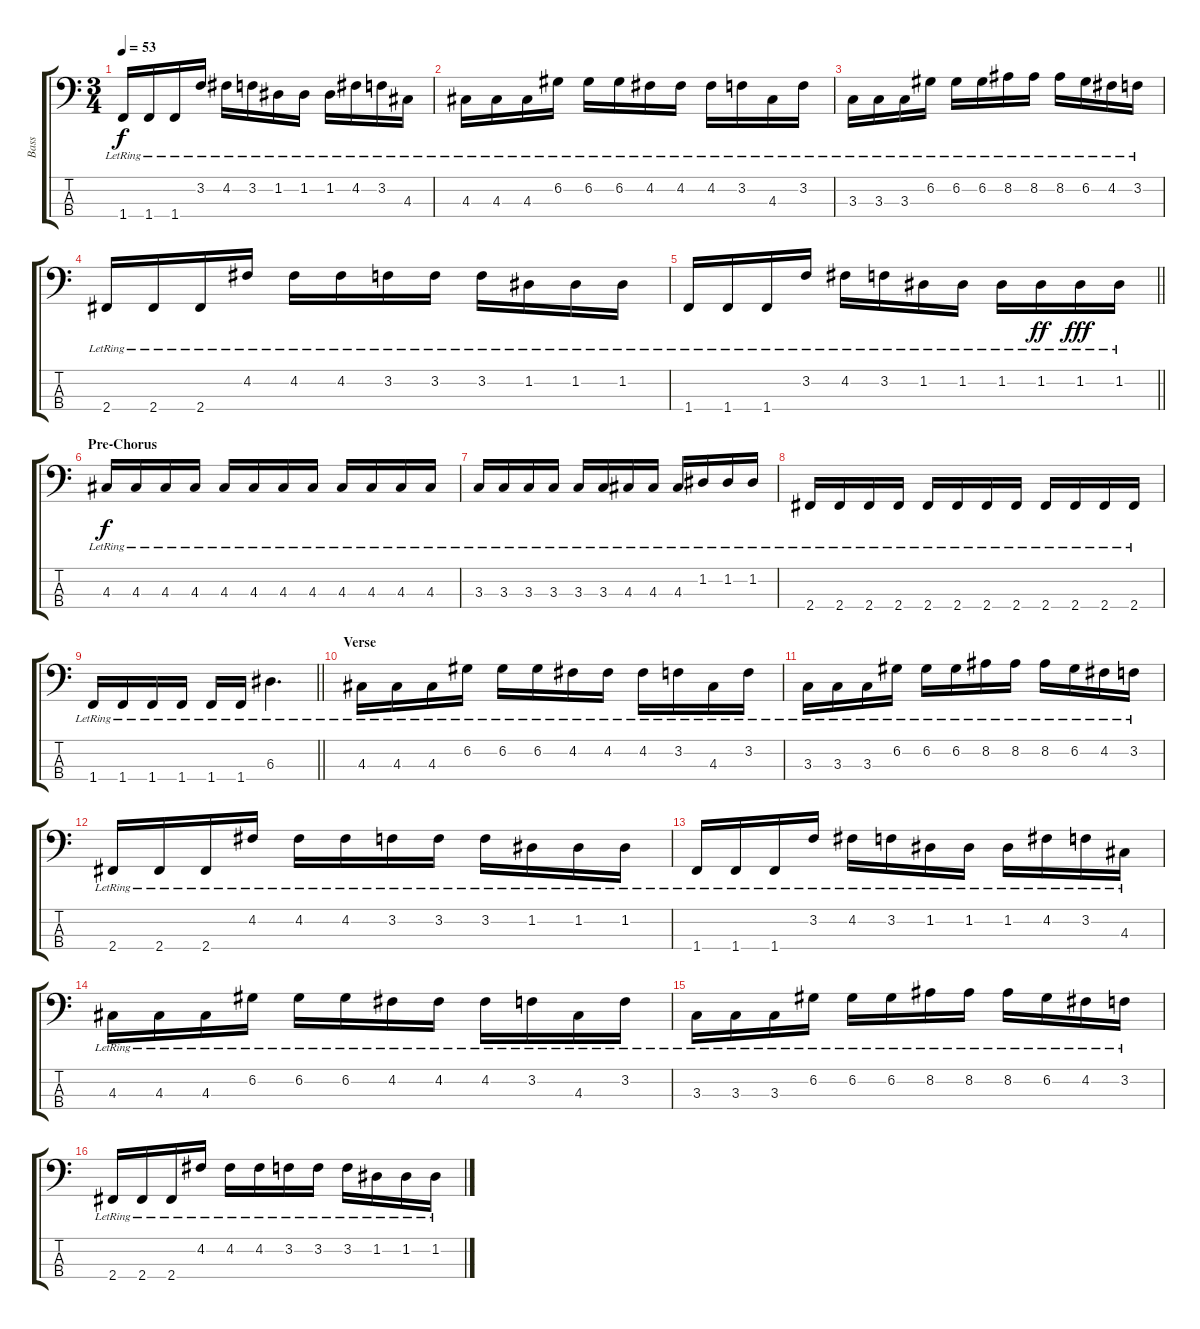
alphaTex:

\track ("Bass" "Bass") {instrument electricbassfinger}
\staff {score tabs}
\tuning (G2 D2 A1 E1) {hide}
\ts (3 4)
\tempo 53
\clef f4
\ks c
1.4{lr}.16{dy f} 1.4{lr}.16 1.4{lr}.16 3.2{lr}.16 4.2{lr}.16 3.2{lr}.16 1.2{lr}.16 1.2{lr}.16 1.2{lr}.16 4.2{lr}.16 3.2{lr}.16 4.3{lr}.16 |
4.3{lr}.16 4.3{lr}.16 4.3{lr}.16 6.2{lr}.16 6.2{lr}.16 6.2{lr}.16 4.2{lr}.16 4.2{lr}.16 4.2{lr}.16 3.2{lr}.16 4.3{lr}.16 3.2{lr}.16 |
3.3{lr}.16 3.3{lr}.16 3.3{lr}.16 6.2{lr}.16 6.2{lr}.16 6.2{lr}.16 8.2{lr}.16 8.2{lr}.16 8.2{lr}.16 6.2{lr}.16 4.2{lr}.16 3.2{lr}.16 |
2.4{lr}.16 2.4{lr}.16 2.4{lr}.16 4.2{lr}.16 4.2{lr}.16 4.2{lr}.16 3.2{lr}.16 3.2{lr}.16 3.2{lr}.16 1.2{lr}.16 1.2{lr}.16 1.2{lr}.16 |
\barLineRight lightlight
1.4{lr}.16 1.4{lr}.16 1.4{lr}.16 3.2{lr}.16 4.2{lr}.16 3.2{lr}.16 1.2{lr}.16 1.2{lr}.16 1.2{lr}.16 1.2{lr}.16{dy ff} 1.2{lr}.16{dy fff} 1.2{lr}.16 |
\section ("" "Pre-Chorus")
4.3{lr}.16{dy f} 4.3{lr}.16 4.3{lr}.16 4.3{lr}.16 4.3{lr}.16 4.3{lr}.16 4.3{lr}.16 4.3{lr}.16 4.3{lr}.16 4.3{lr}.16 4.3{lr}.16 4.3{lr}.16 |
3.3{lr}.16 3.3{lr}.16 3.3{lr}.16 3.3{lr}.16 3.3{lr}.16 3.3{lr}.16 4.3{lr}.16 4.3{lr}.16 4.3{lr}.16 1.2{lr}.16 1.2{lr}.16 1.2{lr}.16 |
2.4{lr}.16 2.4{lr}.16 2.4{lr}.16 2.4{lr}.16 2.4{lr}.16 2.4{lr}.16 2.4{lr}.16 2.4{lr}.16 2.4{lr}.16 2.4{lr}.16 2.4{lr}.16 2.4{lr}.16 |
\barLineRight lightlight
1.4{lr}.16 1.4{lr}.16 1.4{lr}.16 1.4{lr}.16 1.4{lr}.16 1.4{lr}.16 6.3{lr}.4{d} |
\section ("" "Verse")
4.3{lr}.16 4.3{lr}.16 4.3{lr}.16 6.2{lr}.16 6.2{lr}.16 6.2{lr}.16 4.2{lr}.16 4.2{lr}.16 4.2{lr}.16 3.2{lr}.16 4.3{lr}.16 3.2{lr}.16 |
3.3{lr}.16 3.3{lr}.16 3.3{lr}.16 6.2{lr}.16 6.2{lr}.16 6.2{lr}.16 8.2{lr}.16 8.2{lr}.16 8.2{lr}.16 6.2{lr}.16 4.2{lr}.16 3.2{lr}.16 |
2.4{lr}.16 2.4{lr}.16 2.4{lr}.16 4.2{lr}.16 4.2{lr}.16 4.2{lr}.16 3.2{lr}.16 3.2{lr}.16 3.2{lr}.16 1.2{lr}.16 1.2{lr}.16 1.2{lr}.16 |
1.4{lr}.16 1.4{lr}.16 1.4{lr}.16 3.2{lr}.16 4.2{lr}.16 3.2{lr}.16 1.2{lr}.16 1.2{lr}.16 1.2{lr}.16 4.2{lr}.16 3.2{lr}.16 4.3{lr}.16 |
4.3{lr}.16 4.3{lr}.16 4.3{lr}.16 6.2{lr}.16 6.2{lr}.16 6.2{lr}.16 4.2{lr}.16 4.2{lr}.16 4.2{lr}.16 3.2{lr}.16 4.3{lr}.16 3.2{lr}.16 |
3.3{lr}.16 3.3{lr}.16 3.3{lr}.16 6.2{lr}.16 6.2{lr}.16 6.2{lr}.16 8.2{lr}.16 8.2{lr}.16 8.2{lr}.16 6.2{lr}.16 4.2{lr}.16 3.2{lr}.16 |
2.4{lr}.16 2.4{lr}.16 2.4{lr}.16 4.2{lr}.16 4.2{lr}.16 4.2{lr}.16 3.2{lr}.16 3.2{lr}.16 3.2{lr}.16 1.2{lr}.16 1.2{lr}.16 1.2{lr}.16
